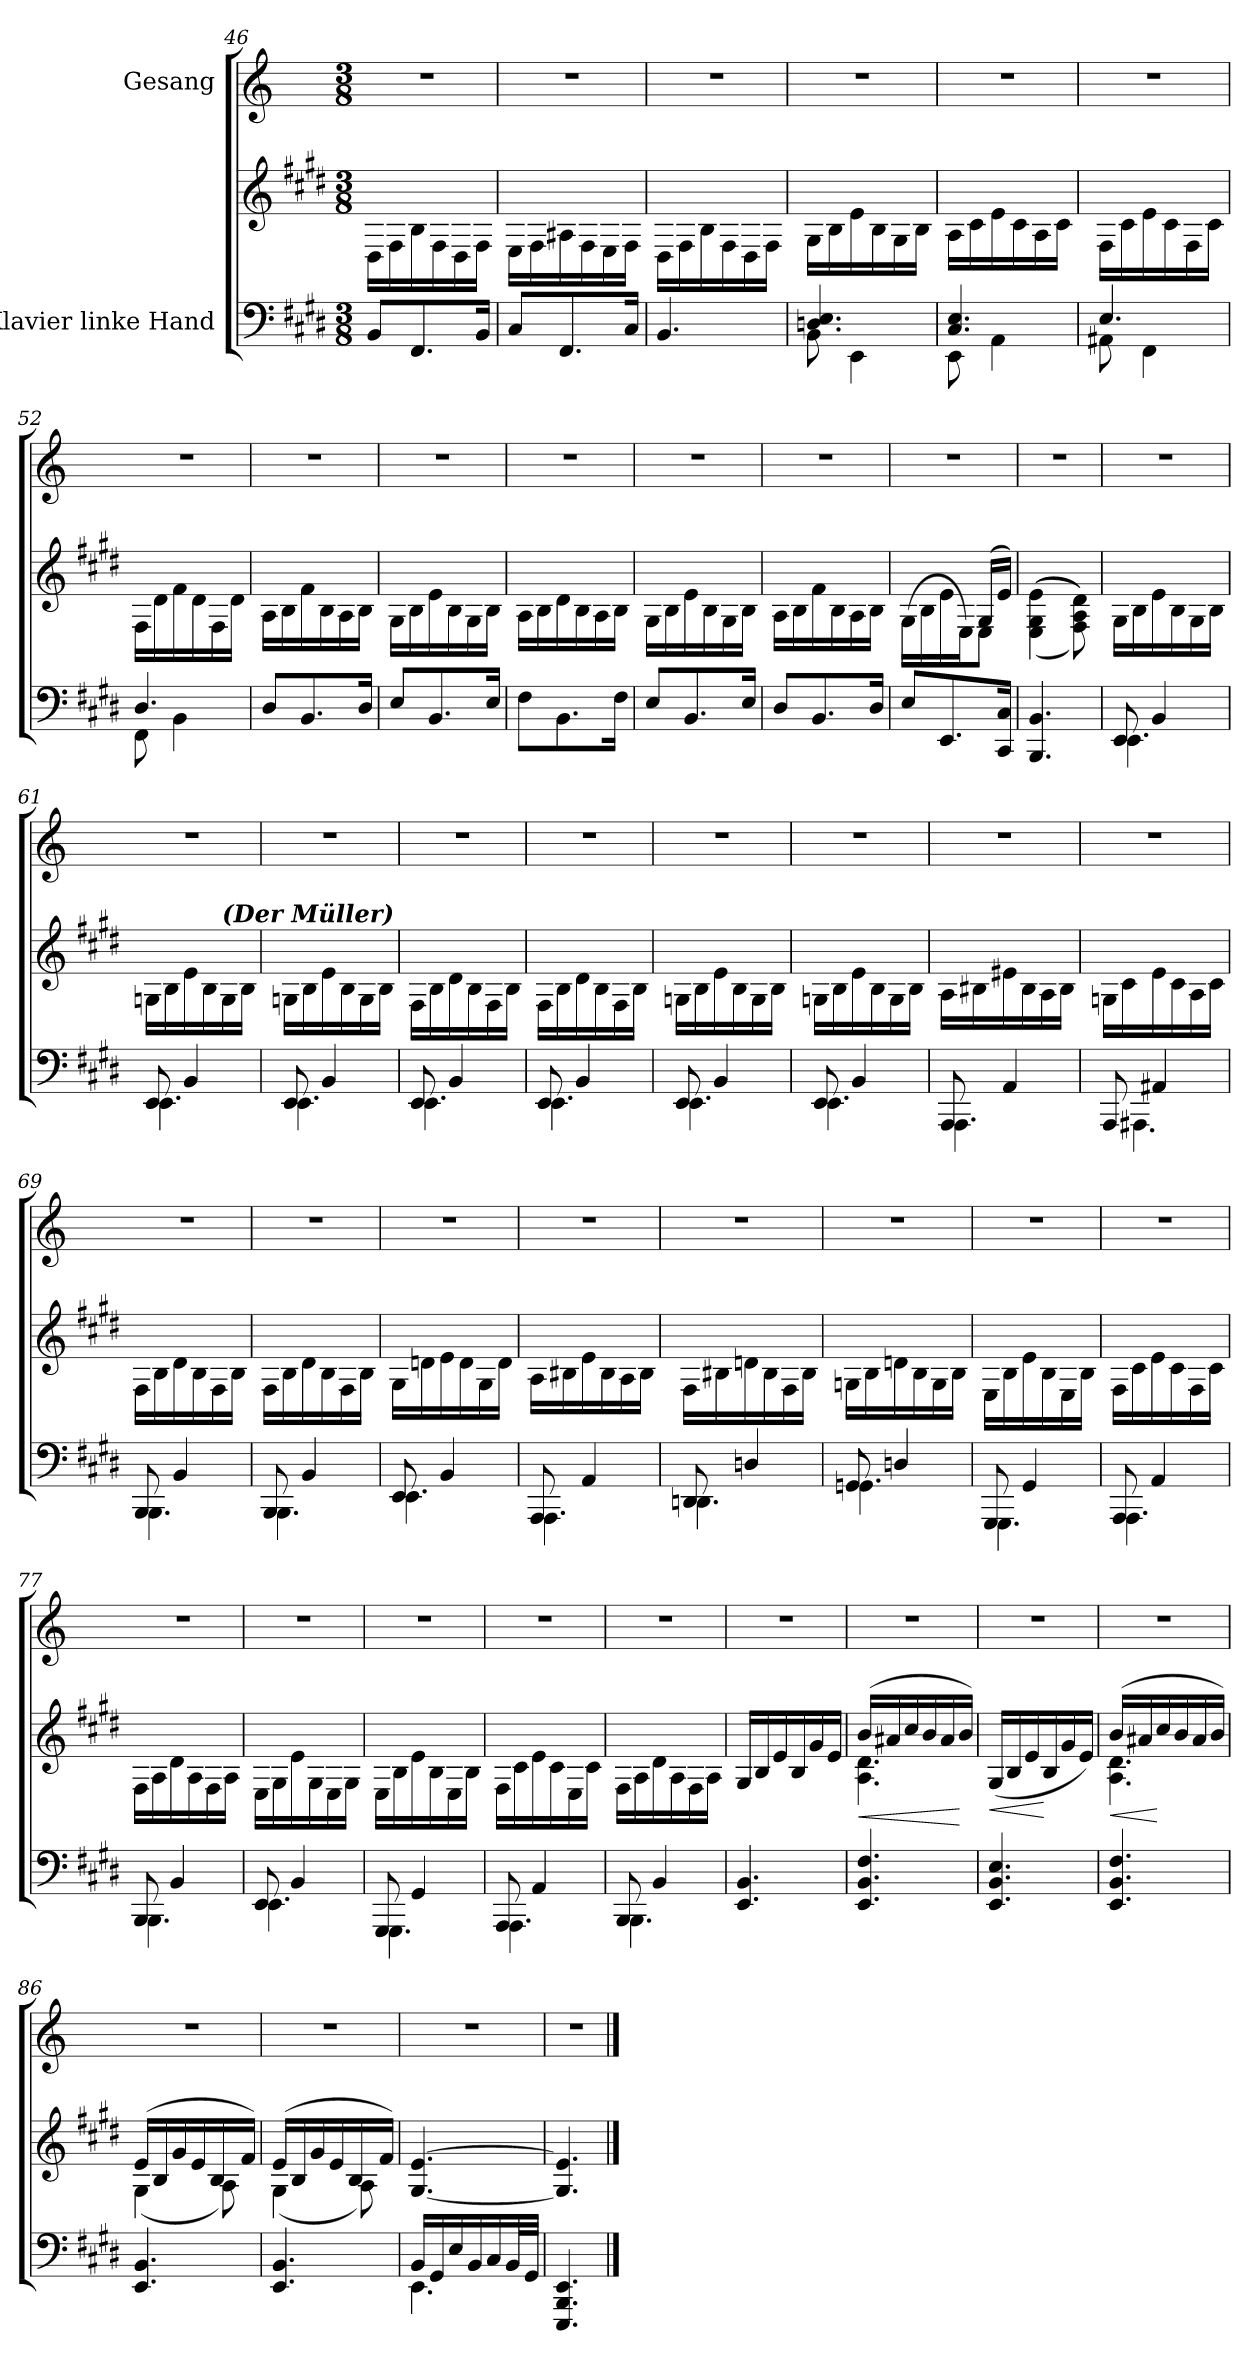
**kern	**kern	**dynam	**kern
*part2	*part2	*part2	*part1
*staff3	*staff2	*staff2/3	*staff1
*I"Klavier linke Hand	*	*	*I"Gesang
*clefF4	*clefG2	*	*clefG2
*k[f#c#g#d#]	*k[f#c#g#d#]	*	*k[]
*M3/8	*M3/8	*	*M3/8
=46	=46	=46	=46
8BB/L	16D#\LL	.	4.r
.	16F#\	.	.
8.FF#/	16B\	.	.
.	16F#\	.	.
.	16D#\	.	.
16BB/Jk	16F#\JJ	.	.
!!LO:LB:g=z
=47	=47	=47	=47
8C#/L	16E\LL	.	4.r
.	16F#\	.	.
8.FF#/	16A#X\	.	.
.	16F#\	.	.
.	16E\	.	.
16C#/Jk	16F#\JJ	.	.
=48	=48	=48	=48
4.BB/	16D#\LL	.	4.r
.	16F#\	.	.
.	16B\	.	.
.	16F#\	.	.
.	16D#\	.	.
.	16F#\JJ	.	.
=49	=49	=49	=49
*^	*	*	*
4.Dn/ 4.E/	8BB\	16G#\LL	.	4.r
.	.	16B\	.	.
.	4EE\	16e\	.	.
.	.	16B\	.	.
.	.	16G#\	.	.
.	.	16B\JJ	.	.
=50	=50	=50	=50	=50
4.C#/ 4.E/	8EE\	16A\LL	.	4.r
.	.	16c#\	.	.
.	4AA\	16e\	.	.
.	.	16c#\	.	.
.	.	16A\	.	.
.	.	16c#\JJ	.	.
!!LO:PB:g=z
=51	=51	=51	=51	=51
4.E/	8AA#X\	16F#\LL	.	4.r
.	.	16c#\	.	.
.	4FF#\	16e\	.	.
.	.	16c#\	.	.
.	.	16F#\	.	.
.	.	16c#\JJ	.	.
=52	=52	=52	=52	=52
4.D#/	8FF#\	16F#\LL	.	4.r
.	.	16d#\	.	.
.	4BB\	16f#\	.	.
.	.	16d#\	.	.
.	.	16F#\	.	.
.	.	16d#\JJ	.	.
*v	*v	*	*	*
!!LO:PB:g=z
=53	=53	=53	=53
*	*^	*	*
8D#/L	4.ryy	16A\LL	.	4.r
.	.	16B\	.	.
8.BB/	.	16f#\	.	.
.	.	16B\	.	.
.	.	16A\	.	.
16D#/Jk	.	16B\JJ	.	.
=54	=54	=54	=54	=54
8E/L	4.ryy	16G#\LL	.	4.r
.	.	16B\	.	.
8.BB/	.	16e\	.	.
.	.	16B\	.	.
.	.	16G#\	.	.
16E/Jk	.	16B\JJ	.	.
=55	=55	=55	=55	=55
8F#\L	4.ryy	16A\LL	.	4.r
.	.	16B\	.	.
8.BB\	.	16d#\	.	.
.	.	16B\	.	.
.	.	16A\	.	.
16F#\Jk	.	16B\JJ	.	.
=56	=56	=56	=56	=56
8E/L	4.ryy	16G#\LL	.	4.r
.	.	16B\	.	.
8.BB/	.	16e\	.	.
.	.	16B\	.	.
.	.	16G#\	.	.
16E/Jk	.	16B\JJ	.	.
!!LO:LB:g=z
=57	=57	=57	=57	=57
8D#/L	4.ryy	16A\LL	.	4.r
.	.	16B\	.	.
8.BB/	.	16f#\	.	.
.	.	16B\	.	.
.	.	16A\	.	.
16D#/Jk	.	16B\JJ	.	.
=58	=58	=58	=58	=58
8E/L	4ryy	(16G#\LL	.	4.r
.	.	16B\	.	.
8.EE/	.	16e\	.	.
.	.	16E\J)	.	.
.	(16G#/LL	8E\J	.	.
16CC#/ 16C#/Jk	16e/JJ)	.	.	.
*	*v	*v	*	*
!!LO:LB:g=z
=59	=59	=59	=59
4.BBB/ 4.BB/	(((4E\ 4G#\ 4e\	.	4.r
.	8F#\ 8A\ 8d#\)))	.	.
=60	=60	=60	=60
*^	*	*	*
8EE/	4.EE\	16G#\LL	.	4.r
.	.	16B\	.	.
4BB/	.	16e\	.	.
.	.	16B\	.	.
.	.	16G#\	.	.
.	.	16B\JJ	.	.
=61	=61	=61	=61	=61
8EE/	4.EE\	16Gn\LL	.	4.r
.	.	16B\	.	.
4BB/	.	16e\	.	.
.	.	16B\	.	.
!	!	!LO:TX:a:Bi:t=(Der Müller)	!	!
.	.	16G\	.	.
.	.	16B\JJ	.	.
=62	=62	=62	=62	=62
8EE/	4.EE\	16Gn\LL	.	4.r
.	.	16B\	.	.
4BB/	.	16e\	.	.
.	.	16B\	.	.
.	.	16G\	.	.
.	.	16B\JJ	.	.
!!LO:LB:g=z
=63	=63	=63	=63	=63
8EE/	4.EE\	16F#\LL	.	4.r
.	.	16B\	.	.
4BB/	.	16d#\	.	.
.	.	16B\	.	.
.	.	16F#\	.	.
.	.	16B\JJ	.	.
=64	=64	=64	=64	=64
8EE/	4.EE\	16F#\LL	.	4.r
.	.	16B\	.	.
4BB/	.	16d#\	.	.
.	.	16B\	.	.
.	.	16F#\	.	.
.	.	16B\JJ	.	.
!!LO:PB:g=z
=65	=65	=65	=65	=65
8EE/	4.EE\	16Gn\LL	.	4.r
.	.	16B\	.	.
4BB/	.	16e\	.	.
.	.	16B\	.	.
.	.	16G\	.	.
.	.	16B\JJ	.	.
=66	=66	=66	=66	=66
8EE/	4.EE\	16Gn\LL	.	4.r
.	.	16B\	.	.
4BB/	.	16e\	.	.
.	.	16B\	.	.
.	.	16G\	.	.
.	.	16B\JJ	.	.
=67	=67	=67	=67	=67
8AAA/	4.AAA\	16A\LL	.	4.r
.	.	16B#X\	.	.
4AA/	.	16e#X\	.	.
.	.	16B#\	.	.
.	.	16A\	.	.
.	.	16B#\JJ	.	.
=68	=68	=68	=68	=68
8AAA/	4.AAA#X\	16Gn\LL	.	4.r
.	.	16c#\	.	.
4AA#X/	.	16e\	.	.
.	.	16c#\	.	.
.	.	16A\	.	.
.	.	16c#\JJ	.	.
!!LO:PB:g=z
=69	=69	=69	=69	=69
8BBB/	4.BBB\	16F#\LL	.	4.r
.	.	16B\	.	.
4BB/	.	16d#\	.	.
.	.	16B\	.	.
.	.	16F#\	.	.
.	.	16B\JJ	.	.
!!LO:LB:g=z
=70	=70	=70	=70	=70
8BBB/	4.BBB\	16F#\LL	.	4.r
.	.	16B\	.	.
4BB/	.	16d#\	.	.
.	.	16B\	.	.
.	.	16F#\	.	.
.	.	16B\JJ	.	.
=71	=71	=71	=71	=71
8EE/	4.EE\	16G#\LL	.	4.r
.	.	16dn\	.	.
4BB/	.	16e\	.	.
.	.	16d\	.	.
.	.	16G#\	.	.
.	.	16d\JJ	.	.
=72	=72	=72	=72	=72
8AAA/	4.AAA\	16A\LL	.	4.r
.	.	16B#X\	.	.
4AA/	.	16e\	.	.
.	.	16B#\	.	.
.	.	16A\	.	.
.	.	16B#\JJ	.	.
=73	=73	=73	=73	=73
8DDn/	4.DD\	16F#\LL	.	4.r
.	.	16B#X\	.	.
4Dn/	.	16dn\	.	.
.	.	16B#\	.	.
.	.	16F#\	.	.
.	.	16B#\JJ	.	.
!!LO:LB:g=z
=74	=74	=74	=74	=74
8GGn/	4.GG\	16Gn\LL	.	4.r
.	.	16B\	.	.
4Dn/	.	16dn\	.	.
.	.	16B\	.	.
.	.	16G\	.	.
.	.	16B\JJ	.	.
!!LO:LB:g=z
=75	=75	=75	=75	=75
8GGG#/	4.GGG#\	16E\LL	.	4.r
.	.	16B\	.	.
4GG#/	.	16e\	.	.
.	.	16B\	.	.
.	.	16E\	.	.
.	.	16B\JJ	.	.
=76	=76	=76	=76	=76
8AAA/	4.AAA\	16F#\LL	.	4.r
.	.	16c#\	.	.
4AA/	.	16e\	.	.
.	.	16c#\	.	.
.	.	16F#\	.	.
.	.	16c#\JJ	.	.
=77	=77	=77	=77	=77
8BBB/	4.BBB\	16F#\LL	.	4.r
.	.	16A\	.	.
4BB/	.	16d#\	.	.
.	.	16A\	.	.
.	.	16F#\	.	.
.	.	16A\JJ	.	.
=78	=78	=78	=78	=78
8EE/	4.EE\	16E\LL	.	4.r
.	.	16G#\	.	.
4BB/	.	16e\	.	.
.	.	16G#\	.	.
.	.	16E\	.	.
.	.	16G#\JJ	.	.
!!LO:PB:g=z
=79	=79	=79	=79	=79
8GGG#/	4.GGG#\	16E\LL	.	4.r
.	.	16B\	.	.
4GG#/	.	16e\	.	.
.	.	16B\	.	.
.	.	16E\	.	.
.	.	16B\JJ	.	.
!!LO:PB:g=z
=80	=80	=80	=80	=80
*	*	*^	*	*
8AAA/	4.AAA\	4.ryy	16F#\LL	.	4.r
.	.	.	16c#\	.	.
4AA/	.	.	16e\	.	.
.	.	.	16c#\	.	.
.	.	.	16E\	.	.
.	.	.	16c#\JJ	.	.
=81	=81	=81	=81	=81	=81
8BBB/	4.BBB\	4.ryy	16F#\LL	.	4.r
.	.	.	16A\	.	.
4BB/	.	.	16d#\	.	.
.	.	.	16A\	.	.
.	.	.	16F#\	.	.
.	.	.	16A\JJ	.	.
*v	*v	*	*	*	*
*	*v	*v	*	*
=82	=82	=82	=82
4.EE/ 4.BB/	16G#/LL	.	4.r
.	16B/	.	.
.	16e/	.	.
.	16B/	.	.
.	16g#/	.	.
.	16e/JJ	.	.
=83	=83	=83	=83
!	!	!LO:HP:b	!
*	*^	*	*
4.EE/ 4.BB/ 4.F#/	(16b/LL	4.A\ 4.d#\	<	4.r
.	16a#X/	.	.	.
.	16cc#/	.	.	.
.	16b/	.	.	.
.	16a#/	.	.	.
.	16b/JJ)	.	[	.
*	*v	*v	*	*
!!LO:LB:g=z
=84	=84	=84	=84
!	!	!LO:HP:b	!
4.EE/ 4.BB/ 4.E/	(16G#/LL	<	4.r
.	16B/	.	.
.	16e/	.	.
.	16B/	[	.
.	16g#/	.	.
.	16e/JJ)	.	.
=85	=85	=85	=85
!	!	!LO:HP:b	!
*	*^	*	*
4.EE/ 4.BB/ 4.F#/	(16b/LL	4.A\ 4.d#\	<	4.r
.	16a#X/	.	.	.
.	16cc#/	.	[	.
.	16b/	.	.	.
.	16a#/	.	.	.
.	16b/JJ)	.	.	.
=86	=86	=86	=86	=86
4.EE/ 4.BB/	(16e/LL	(4G#\	.	4.r
.	16B/	.	.	.
.	16g#/	.	.	.
.	16e/	.	.	.
.	16B/	8A\)	.	.
.	16f#/JJ)	.	.	.
=87	=87	=87	=87	=87
4.EE/ 4.BB/	(16e/LL	(4G#\	.	4.r
.	16B/	.	.	.
.	16g#/	.	.	.
.	16e/	.	.	.
.	16B/	8A\)	.	.
.	16f#/JJ)	.	.	.
*	*v	*v	*	*
!!LO:LB:g=z
=88	=88	=88	=88
*^	*	*	*
16BB/LL	4.EE\	[4.G#/ [4.e/	.	4.r
16GG#/	.	.	.	.
16E/	.	.	.	.
16BB/	.	.	.	.
16C#/	.	.	.	.
32BB/L	.	.	.	.
32GG#/JJJ	.	.	.	.
*v	*v	*	*	*
=89	=89	=89	=89
4.EEE/ 4.BBB/ 4.EE/	4.G#/] 4.e/]	.	4.r
==	==	==	==
*-	*-	*-	*-
